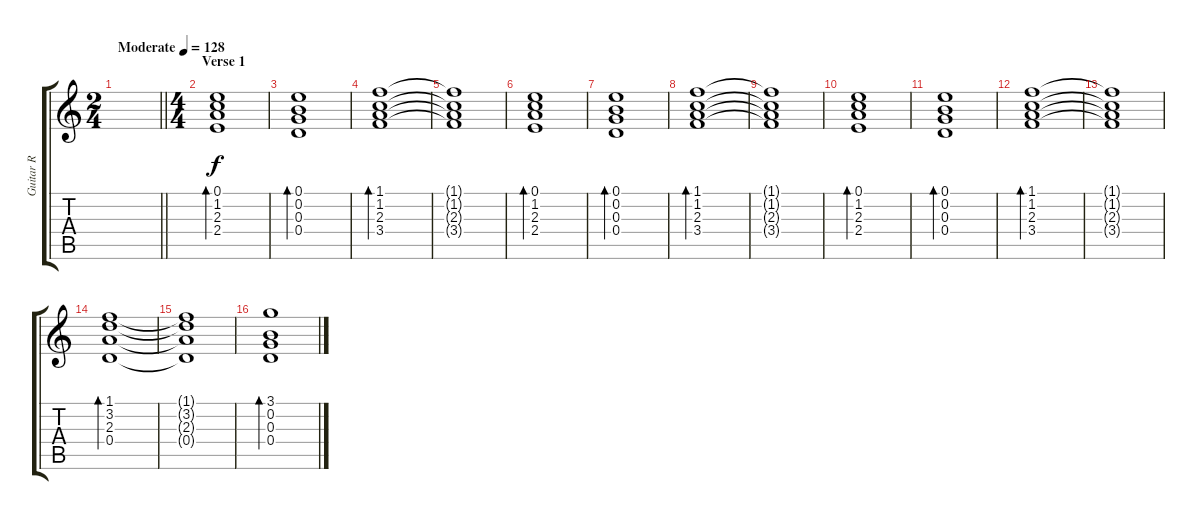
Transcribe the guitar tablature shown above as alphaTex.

\track ("Guitar R" "Guitar R") {instrument acousticguitarnylon}
\staff {score tabs}
\tuning (E4 B3 G3 D3 A2 D2) {hide}
\ts (2 4)
\tempo (128 "Moderate")
\clef g2
\barLineRight lightlight
\ks c
|
\ts (4 4)
\section ("" "Verse 1")
(0.1 1.2 2.3 2.4).1{bd 60} |
(0.1 0.2 0.3 0.4).1{bd 60} |
(1.1 1.2 2.3 3.4).1{bd 60} |
(1.1{t} 1.2{t} 2.3{t} 3.4{t}).1 |
(0.1 1.2 2.3 2.4).1{bd 60} |
(0.1 0.2 0.3 0.4).1{bd 60} |
(1.1 1.2 2.3 3.4).1{bd 60} |
(1.1{t} 1.2{t} 2.3{t} 3.4{t}).1 |
(0.1 1.2 2.3 2.4).1{bd 60} |
(0.1 0.2 0.3 0.4).1{bd 60} |
(1.1 1.2 2.3 3.4).1{bd 60} |
(1.1{t} 1.2{t} 2.3{t} 3.4{t}).1 |
(1.1 3.2 2.3 0.4).1{bd 60} |
(1.1{t} 3.2{t} 2.3{t} 0.4{t}).1 |
(3.1 0.2 0.3 0.4).1{bd 60}
